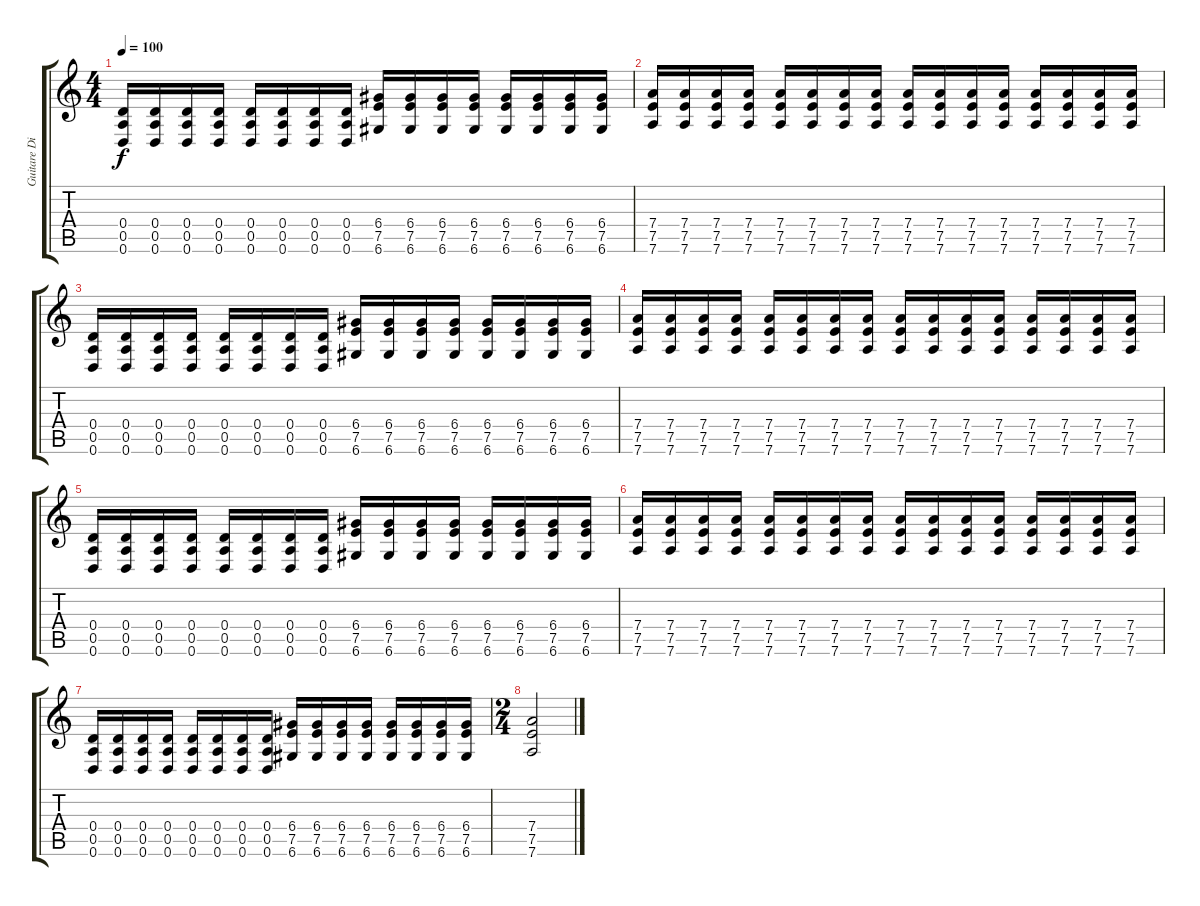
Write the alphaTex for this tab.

\track ("Guitare Distortion 1" "Guitare Di") {instrument distortionguitar}
\staff {score tabs}
\tuning (E4 B3 G3 D3 A2 D2) {hide}
\ts (4 4)
\tempo 100
\clef g2
\ks c
(0.4 0.5 0.6).16{dy f} (0.4 0.5 0.6).16 (0.4 0.5 0.6).16 (0.4 0.5 0.6).16 (0.4 0.5 0.6).16 (0.4 0.5 0.6).16 (0.4 0.5 0.6).16 (0.4 0.5 0.6).16 (6.4 7.5 6.6).16 (6.4 7.5 6.6).16 (6.4 7.5 6.6).16 (6.4 7.5 6.6).16 (6.4 7.5 6.6).16 (6.4 7.5 6.6).16 (6.4 7.5 6.6).16 (6.4 7.5 6.6).16 |
(7.4 7.5 7.6).16 (7.4 7.5 7.6).16 (7.4 7.5 7.6).16 (7.4 7.5 7.6).16 (7.4 7.5 7.6).16 (7.4 7.5 7.6).16 (7.4 7.5 7.6).16 (7.4 7.5 7.6).16 (7.4 7.5 7.6).16 (7.4 7.5 7.6).16 (7.4 7.5 7.6).16 (7.4 7.5 7.6).16 (7.4 7.5 7.6).16 (7.4 7.5 7.6).16 (7.4 7.5 7.6).16 (7.4 7.5 7.6).16 |
(0.4 0.5 0.6).16 (0.4 0.5 0.6).16 (0.4 0.5 0.6).16 (0.4 0.5 0.6).16 (0.4 0.5 0.6).16 (0.4 0.5 0.6).16 (0.4 0.5 0.6).16 (0.4 0.5 0.6).16 (6.4 7.5 6.6).16 (6.4 7.5 6.6).16 (6.4 7.5 6.6).16 (6.4 7.5 6.6).16 (6.4 7.5 6.6).16 (6.4 7.5 6.6).16 (6.4 7.5 6.6).16 (6.4 7.5 6.6).16 |
(7.4 7.5 7.6).16 (7.4 7.5 7.6).16 (7.4 7.5 7.6).16 (7.4 7.5 7.6).16 (7.4 7.5 7.6).16 (7.4 7.5 7.6).16 (7.4 7.5 7.6).16 (7.4 7.5 7.6).16 (7.4 7.5 7.6).16 (7.4 7.5 7.6).16 (7.4 7.5 7.6).16 (7.4 7.5 7.6).16 (7.4 7.5 7.6).16 (7.4 7.5 7.6).16 (7.4 7.5 7.6).16 (7.4 7.5 7.6).16 |
(0.4 0.5 0.6).16 (0.4 0.5 0.6).16 (0.4 0.5 0.6).16 (0.4 0.5 0.6).16 (0.4 0.5 0.6).16 (0.4 0.5 0.6).16 (0.4 0.5 0.6).16 (0.4 0.5 0.6).16 (6.4 7.5 6.6).16 (6.4 7.5 6.6).16 (6.4 7.5 6.6).16 (6.4 7.5 6.6).16 (6.4 7.5 6.6).16 (6.4 7.5 6.6).16 (6.4 7.5 6.6).16 (6.4 7.5 6.6).16 |
(7.4 7.5 7.6).16 (7.4 7.5 7.6).16 (7.4 7.5 7.6).16 (7.4 7.5 7.6).16 (7.4 7.5 7.6).16 (7.4 7.5 7.6).16 (7.4 7.5 7.6).16 (7.4 7.5 7.6).16 (7.4 7.5 7.6).16 (7.4 7.5 7.6).16 (7.4 7.5 7.6).16 (7.4 7.5 7.6).16 (7.4 7.5 7.6).16 (7.4 7.5 7.6).16 (7.4 7.5 7.6).16 (7.4 7.5 7.6).16 |
(0.4 0.5 0.6).16 (0.4 0.5 0.6).16 (0.4 0.5 0.6).16 (0.4 0.5 0.6).16 (0.4 0.5 0.6).16 (0.4 0.5 0.6).16 (0.4 0.5 0.6).16 (0.4 0.5 0.6).16 (6.4 7.5 6.6).16 (6.4 7.5 6.6).16 (6.4 7.5 6.6).16 (6.4 7.5 6.6).16 (6.4 7.5 6.6).16 (6.4 7.5 6.6).16 (6.4 7.5 6.6).16 (6.4 7.5 6.6).16 |
\ts (2 4)
(7.4 7.5 7.6).2
